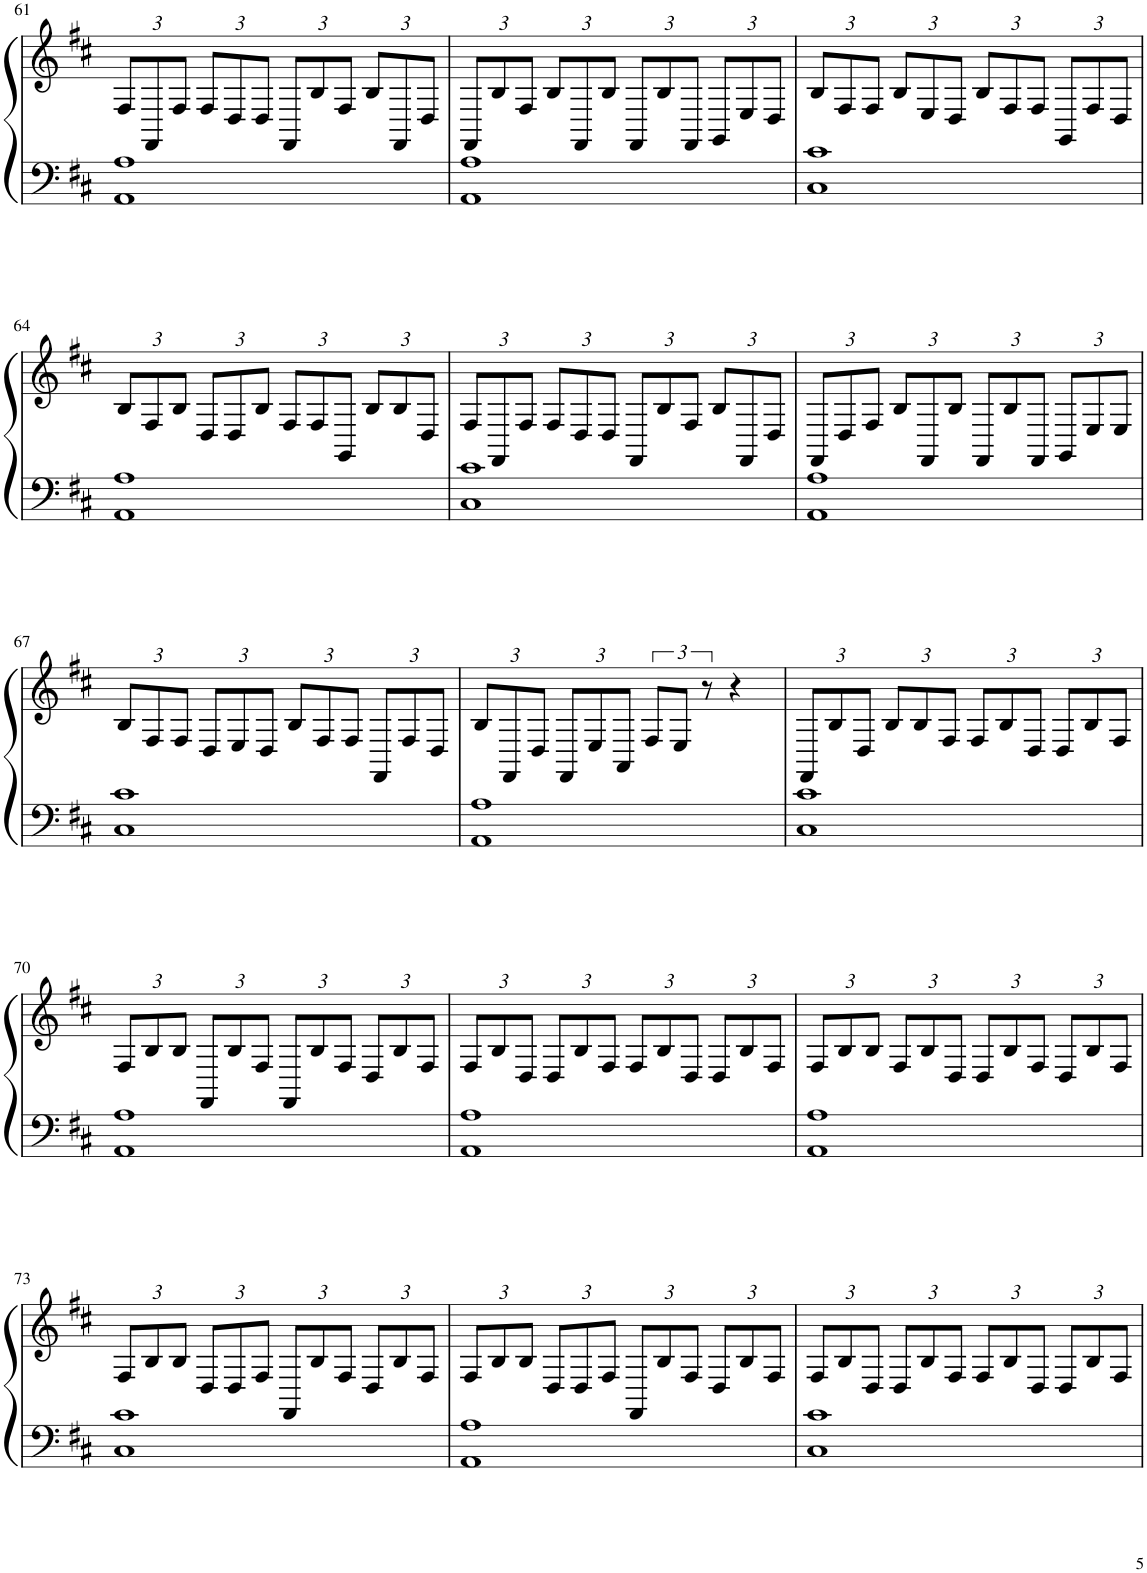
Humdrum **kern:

**kern	**kern
*part1	*part1
*staff2	*staff1
*I"Piano	*
*I'Pno.	*
!!LO:PB:g=z
*clefF4	*clefG2
*k[f#c#]	*k[f#c#]
*M4/4	*M4/4
*	*Xbrackettup
=61	=61
1AA 1A	12F#/L
.	12FF#/
.	12F#/J
.	12F#/L
.	12D/
.	12D/J
.	12FF#/L
.	12B/
.	12F#/J
.	12B/L
.	12FF#/
.	12D/J
=62	=62
1AA 1A	12FF#/L
.	12B/
.	12F#/J
.	12B/L
.	12FF#/
.	12B/J
.	12FF#/L
.	12B/
.	12FF#/J
.	12GG/L
.	12E/
.	12D/J
=63	=63
1C# 1c#	12B/L
.	12F#/
.	12F#/J
.	12B/L
.	12E/
.	12D/J
.	12B/L
.	12F#/
.	12F#/J
.	12GG/L
.	12F#/
.	12D/J
!!LO:LB:g=z
=64	=64
1AA 1A	12B/L
.	12F#/
.	12B/J
.	12D/L
.	12D/
.	12B/J
.	12F#/L
.	12F#/
.	12GG/J
.	12B/L
.	12B/
.	12D/J
=65	=65
1C# 1c#	12F#/L
.	12FF#/
.	12F#/J
.	12F#/L
.	12D/
.	12D/J
.	12FF#/L
.	12B/
.	12F#/J
.	12B/L
.	12FF#/
.	12D/J
=66	=66
1AA 1A	12FF#/L
.	12D/
.	12F#/J
.	12B/L
.	12FF#/
.	12B/J
.	12FF#/L
.	12B/
.	12FF#/J
.	12GG/L
.	12E/
.	12E/J
!!LO:LB:g=z
=67	=67
1C# 1c#	12B/L
.	12F#/
.	12F#/J
.	12D/L
.	12E/
.	12D/J
.	12B/L
.	12F#/
.	12F#/J
.	12FF#/L
.	12F#/
.	12D/J
=68	=68
1AA 1A	12B/L
.	12FF#/
.	12D/J
.	12FF#/L
.	12E/
.	12AA/J
*	*brackettup
.	12F#/L
.	12E/J
.	12r
.	4r
=69	=69
*	*Xbrackettup
1C# 1c#	12FF#/L
.	12B/
.	12D/J
.	12B/L
.	12B/
.	12F#/J
.	12F#/L
.	12B/
.	12D/J
.	12D/L
.	12B/
.	12F#/J
!!LO:LB:g=z
=70	=70
1AA 1A	12F#/L
.	12B/
.	12B/J
.	12FF#/L
.	12B/
.	12F#/J
.	12FF#/L
.	12B/
.	12F#/J
.	12D/L
.	12B/
.	12F#/J
=71	=71
1AA 1A	12F#/L
.	12B/
.	12D/J
.	12D/L
.	12B/
.	12F#/J
.	12F#/L
.	12B/
.	12D/J
.	12D/L
.	12B/
.	12F#/J
=72	=72
1AA 1A	12F#/L
.	12B/
.	12B/J
.	12F#/L
.	12B/
.	12D/J
.	12D/L
.	12B/
.	12F#/J
.	12D/L
.	12B/
.	12F#/J
!!LO:LB:g=z
=73	=73
1C# 1c#	12F#/L
.	12B/
.	12B/J
.	12D/L
.	12D/
.	12F#/J
.	12FF#/L
.	12B/
.	12F#/J
.	12D/L
.	12B/
.	12F#/J
=74	=74
1AA 1A	12F#/L
.	12B/
.	12B/J
.	12D/L
.	12D/
.	12F#/J
.	12FF#/L
.	12B/
.	12F#/J
.	12D/L
.	12B/
.	12F#/J
=75	=75
1C# 1c#	12F#/L
.	12B/
.	12D/J
.	12D/L
.	12B/
.	12F#/J
.	12F#/L
.	12B/
.	12D/J
.	12D/L
.	12B/
.	12F#/J
=	=
*-	*-
